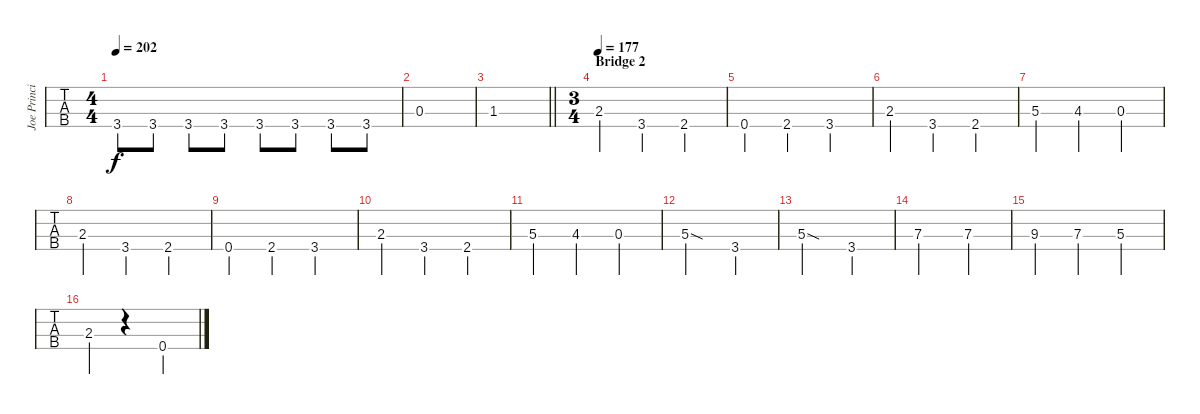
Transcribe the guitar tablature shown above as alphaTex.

\track ("Joe Principe - Bass" "Joe Princi") {instrument electricbassfinger}
\staff {tabs}
\tuning (G2 D2 A1 E1) {hide}
\ts (4 4)
\tempo 202
\clef f4
\ks c
3.4.8{dy f} 3.4.8 3.4.8 3.4.8 3.4.8 3.4.8 3.4.8 3.4.8 |
0.3.1 |
\barLineRight lightlight
1.3.1 |
\ts (3 4)
\section ("" "Bridge 2")
\tempo 177
2.3.4 3.4.4 2.4.4 |
0.4.4 2.4.4 3.4.4 |
2.3.4 3.4.4 2.4.4 |
5.3.4 4.3.4 0.3.4 |
2.3.4 3.4.4 2.4.4 |
0.4.4 2.4.4 3.4.4 |
2.3.4 3.4.4 2.4.4 |
5.3.4 4.3.4 0.3.4 |
5.3{sod}.2 3.4{st}.4 |
5.3{sod}.2 3.4{st}.4 |
7.3{st}.2 7.3{st}.4 |
9.3{st}.4 7.3{st}.4 5.3{st}.4 |
2.3.4 r.4 0.4{st}.4
